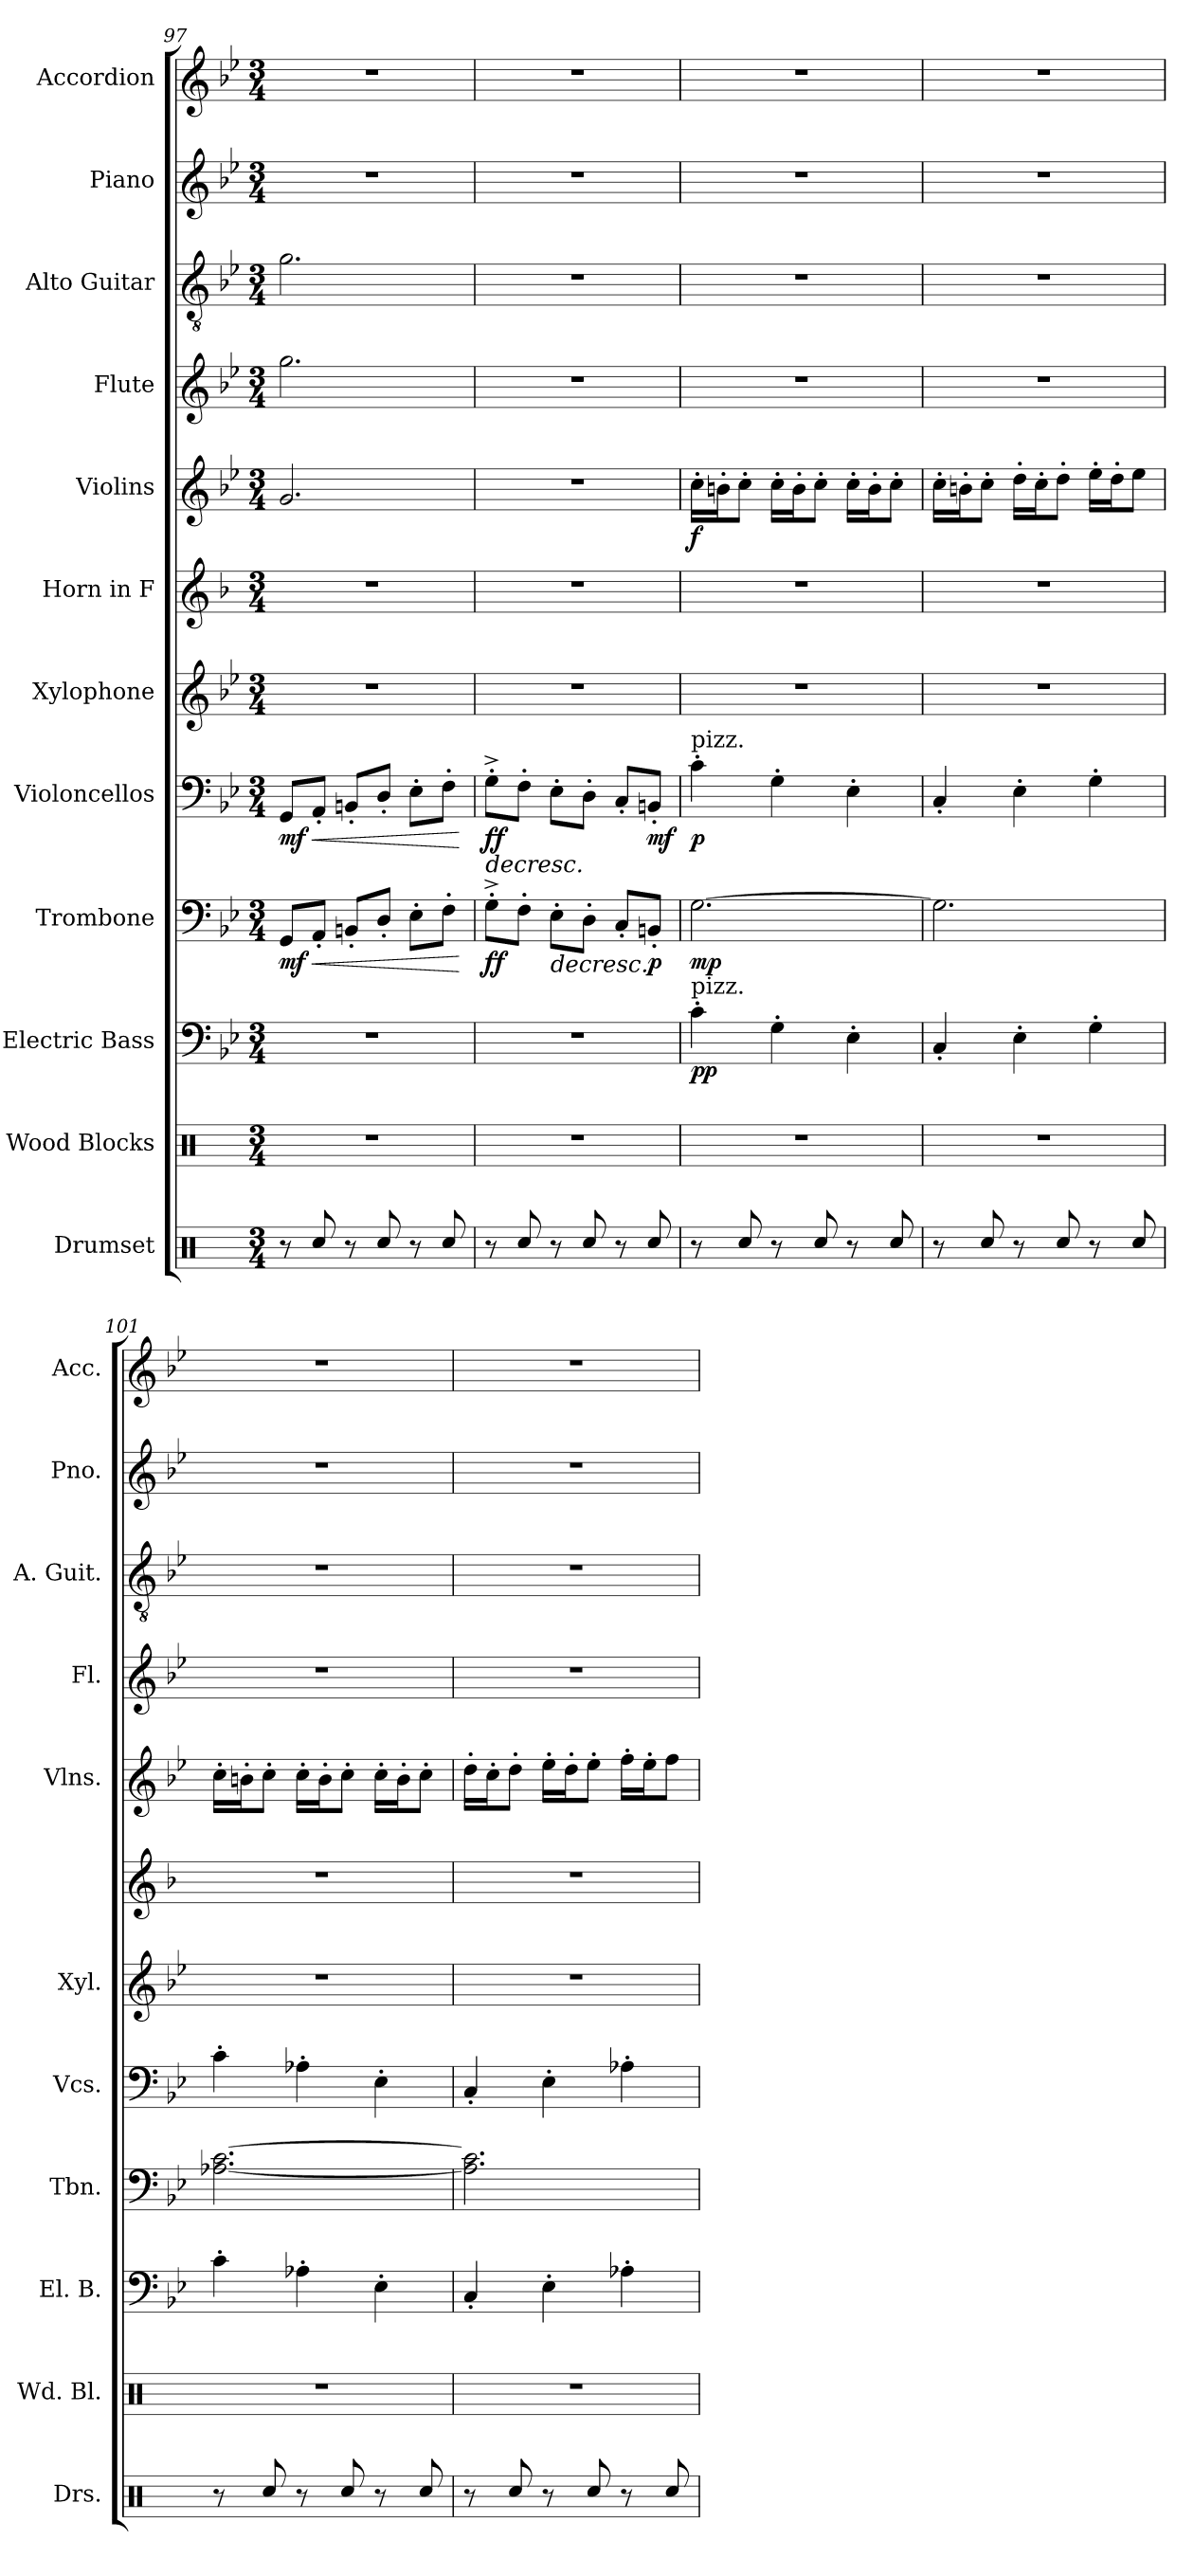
**kern	**kern	**kern	**dynam	**kern	**dynam	**kern	**dynam	**kern	**kern	**kern	**dynam	**kern	**kern	**kern	**kern
*part12	*part11	*part10	*part10	*part9	*part9	*part8	*part8	*part7	*part6	*part5	*part5	*part4	*part3	*part2	*part1
*staff12	*staff11	*staff10	*staff10	*staff9	*staff9	*staff8	*staff8	*staff7	*staff6	*staff5	*staff5	*staff4	*staff3	*staff2	*staff1
*I"Drumset	*I"Wood Blocks	*I"Electric Bass	*	*I"Trombone	*	*I"Violoncellos	*	*I"Xylophone	*I"Horn in F	*I"Violins	*	*I"Flute	*I"Alto Guitar	*I"Piano	*I"Accordion
*I'Drs.	*I'Wd. Bl.	*I'El. B.	*	*I'Tbn.	*	*I'Vcs.	*	*I'Xyl.	*	*I'Vlns.	*	*I'Fl.	*I'A. Guit.	*I'Pno.	*I'Acc.
*clefX	*clefX	*clefF4	*	*clefF4	*	*clefF4	*	*clefG2	*clefG2	*clefG2	*	*clefG2	*clefGv2	*clefG2	*clefG2
*	*	*ITrd7c12	*	*	*	*	*	*ITrd-7c-12	*ITrd4c7	*	*	*	*	*	*
*k[]	*k[]	*k[b-e-]	*	*k[b-e-]	*	*k[b-e-]	*	*k[b-e-]	*k[b-e-]	*k[b-e-]	*	*k[b-e-]	*k[b-e-]	*k[b-e-]	*k[b-e-]
*M3/4	*M3/4	*M3/4	*	*M3/4	*	*M3/4	*	*M3/4	*M3/4	*M3/4	*	*M3/4	*M3/4	*M3/4	*M3/4
=97	=97	=97	=97	=97	=97	=97	=97	=97	=97	=97	=97	=97	=97	=97	=97
!	!	!	!	!	!LO:HP:b	!	!LO:HP:b	!	!	!	!	!	!	!	!
!	!	!	!	!	!LO:DY:n=1:b	!	!LO:DY:n=1:b	!	!	!	!	!	!	!	!
8r	2.r	2.r	.	8GG/L	< mf	8GG/L	< mf	2.r	2.r	2.g/	.	2.gg\	2.g\	2.r	2.r
8Rcc/	.	.	.	8AA'/J	.	8AA'/J	.	.	.	.	.	.	.	.	.
8r	.	.	.	8BBn'/L	.	8BBn'/L	.	.	.	.	.	.	.	.	.
8Rcc/	.	.	.	8D'/J	.	8D'/J	.	.	.	.	.	.	.	.	.
8r	.	.	.	8E-'\L	.	8E-'\L	.	.	.	.	.	.	.	.	.
8Rcc/	.	.	.	8F'\J	.	8F'\J	.	.	.	.	.	.	.	.	.
.	.	.	.	.	[	.	[	.	.	.	.	.	.	.	.
!!LO:PB:g=z
=98	=98	=98	=98	=98	=98	=98	=98	=98	=98	=98	=98	=98	=98	=98	=98
!	!	!	!	!	!LO:DY:b	!	!LO:HP:b	!	!	!	!	!	!	!	!
!	!	!	!	!	!	!	!LO:DY:n=1:b	!	!	!	!	!	!	!	!
8r	2.r	2.r	.	8G'^\L	ff	8G'^\L	> ff	2.r	2.r	2.r	.	2.r	2.r	2.r	2.r
8Rcc/	.	.	.	8F'\J	.	8F'\J	.	.	.	.	.	.	.	.	.
!	!	!	!	!	!LO:HP:b	!	!	!	!	!	!	!	!	!	!
8r	.	.	.	8E-'\L	>	8E-'\L	.	.	.	.	.	.	.	.	.
8Rcc/	.	.	.	8D'\J	.	8D'\J	.	.	.	.	.	.	.	.	.
8r	.	.	.	8C'/L	.	8C'/L	.	.	.	.	.	.	.	.	.
!	!	!	!	!	!LO:DY:b	!	!LO:DY:n=2:b	!	!	!	!	!	!	!	!
8Rcc/	.	.	.	8BBn'/J	p	8BBn'/J	mf	.	.	.	.	.	.	.	.
.	.	.	.	.	]	.	]	.	.	.	.	.	.	.	.
=99	=99	=99	=99	=99	=99	=99	=99	=99	=99	=99	=99	=99	=99	=99	=99
!	!	!	!	!	!	!LO:TX:a:t=pizz.	!	!	!	!	!	!	!	!	!
!	!	!LO:TX:a:t=pizz.	!	!	!	!	!	!	!	!	!	!	!	!	!
!	!	!	!LO:DY:b	!	!LO:DY:b	!	!LO:DY:b	!	!	!	!LO:DY:b	!	!	!	!
8r	2.r	4C'\	pp	[2.G\	mp	4c'\	p	2.r	2.r	16cc'\LL	f	2.r	2.r	2.r	2.r
.	.	.	.	.	.	.	.	.	.	16bn'\J	.	.	.	.	.
8Rcc/	.	.	.	.	.	.	.	.	.	8cc'\J	.	.	.	.	.
8r	.	4GG'\	.	.	.	4G'\	.	.	.	16cc'\LL	.	.	.	.	.
.	.	.	.	.	.	.	.	.	.	16b'\J	.	.	.	.	.
8Rcc/	.	.	.	.	.	.	.	.	.	8cc'\J	.	.	.	.	.
8r	.	4EE-'\	.	.	.	4E-'\	.	.	.	16cc'\LL	.	.	.	.	.
.	.	.	.	.	.	.	.	.	.	16b'\J	.	.	.	.	.
8Rcc/	.	.	.	.	.	.	.	.	.	8cc'\J	.	.	.	.	.
=100	=100	=100	=100	=100	=100	=100	=100	=100	=100	=100	=100	=100	=100	=100	=100
8r	2.r	4CC'/	.	2.G\]	.	4C'/	.	2.r	2.r	16cc'\LL	.	2.r	2.r	2.r	2.r
.	.	.	.	.	.	.	.	.	.	16bn'\J	.	.	.	.	.
8Rcc/	.	.	.	.	.	.	.	.	.	8cc'\J	.	.	.	.	.
8r	.	4EE-'\	.	.	.	4E-'\	.	.	.	16dd'\LL	.	.	.	.	.
.	.	.	.	.	.	.	.	.	.	16cc'\J	.	.	.	.	.
8Rcc/	.	.	.	.	.	.	.	.	.	8dd'\J	.	.	.	.	.
8r	.	4GG'\	.	.	.	4G'\	.	.	.	16ee-'\LL	.	.	.	.	.
.	.	.	.	.	.	.	.	.	.	16dd'\J	.	.	.	.	.
8Rcc/	.	.	.	.	.	.	.	.	.	8ee-\J	.	.	.	.	.
=101	=101	=101	=101	=101	=101	=101	=101	=101	=101	=101	=101	=101	=101	=101	=101
8r	2.r	4C'\	.	[2.A-X\ [2.c\	.	4c'\	.	2.r	2.r	16cc'\LL	.	2.r	2.r	2.r	2.r
.	.	.	.	.	.	.	.	.	.	16bn'\J	.	.	.	.	.
8Rcc/	.	.	.	.	.	.	.	.	.	8cc'\J	.	.	.	.	.
8r	.	4AA-X'\	.	.	.	4A-X'\	.	.	.	16cc'\LL	.	.	.	.	.
.	.	.	.	.	.	.	.	.	.	16b'\J	.	.	.	.	.
8Rcc/	.	.	.	.	.	.	.	.	.	8cc'\J	.	.	.	.	.
8r	.	4EE-'\	.	.	.	4E-'\	.	.	.	16cc'\LL	.	.	.	.	.
.	.	.	.	.	.	.	.	.	.	16b'\J	.	.	.	.	.
8Rcc/	.	.	.	.	.	.	.	.	.	8cc'\J	.	.	.	.	.
!!LO:PB:g=z
=102	=102	=102	=102	=102	=102	=102	=102	=102	=102	=102	=102	=102	=102	=102	=102
8r	2.r	4CC'/	.	2.A-\] 2.c\]	.	4C'/	.	2.r	2.r	16dd'\LL	.	2.r	2.r	2.r	2.r
.	.	.	.	.	.	.	.	.	.	16cc'\J	.	.	.	.	.
8Rcc/	.	.	.	.	.	.	.	.	.	8dd'\J	.	.	.	.	.
8r	.	4EE-'\	.	.	.	4E-'\	.	.	.	16ee-'\LL	.	.	.	.	.
.	.	.	.	.	.	.	.	.	.	16dd'\J	.	.	.	.	.
8Rcc/	.	.	.	.	.	.	.	.	.	8ee-'\J	.	.	.	.	.
8r	.	4AA-X'\	.	.	.	4A-X'\	.	.	.	16ff'\LL	.	.	.	.	.
.	.	.	.	.	.	.	.	.	.	16ee-'\J	.	.	.	.	.
8Rcc/	.	.	.	.	.	.	.	.	.	8ff\J	.	.	.	.	.
=	=	=	=	=	=	=	=	=	=	=	=	=	=	=	=
*-	*-	*-	*-	*-	*-	*-	*-	*-	*-	*-	*-	*-	*-	*-	*-
